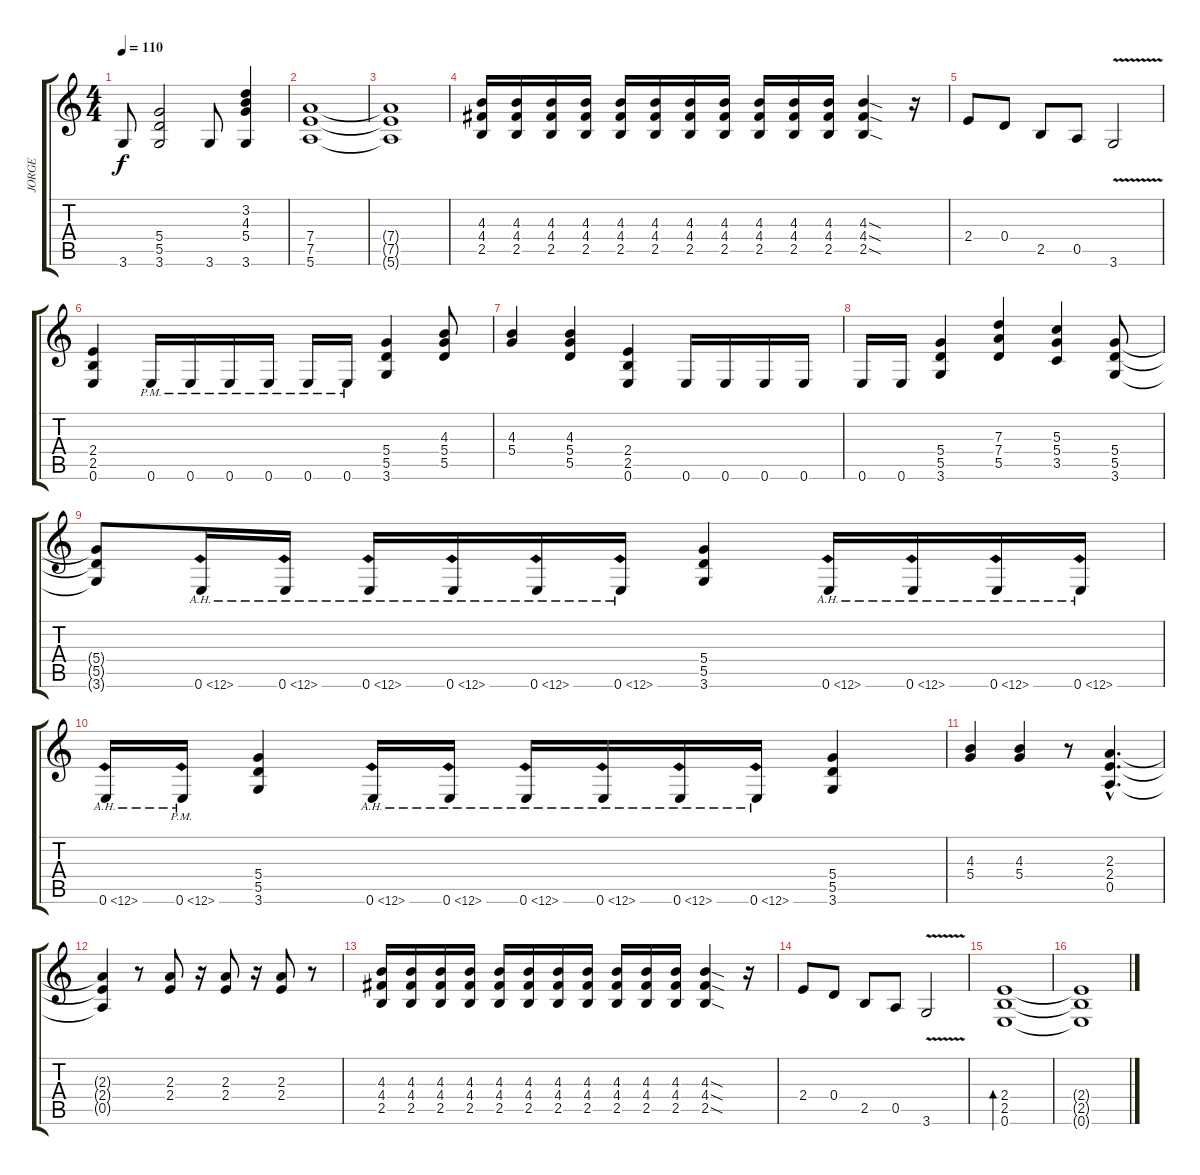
\track ("JORGE" "JORGE") {instrument overdrivenguitar}
\staff {score tabs}
\tuning (E4 B3 G3 D3 A2 E2) {hide}
\ts (4 4)
\tempo 110
\clef g2
\ks c
3.6.8{dy f} (5.4 5.5 3.6).2 3.6.8 (3.2 4.3 5.4 3.6).4 |
(7.4 7.5 5.6).1 |
(7.4{t} 7.5{t} 5.6{t}).1 |
(4.3 4.4 2.5).16 (4.3 4.4 2.5).16 (4.3 4.4 2.5).16 (4.3 4.4 2.5).16 (4.3 4.4 2.5).16 (4.3 4.4 2.5).16 (4.3 4.4 2.5).16 (4.3 4.4 2.5).16 (4.3 4.4 2.5).16 (4.3 4.4 2.5).16 (4.3 4.4 2.5).16 (4.3{sod} 4.4{sod} 2.5{sod}).4 r.16 |
2.4.8 0.4.8 2.5.8 0.5.8 3.6{v}.2 |
(2.4 2.5 0.6).4 0.6{pm}.16 0.6{pm}.16 0.6{pm}.16 0.6{pm}.16 0.6{pm}.16 0.6{pm}.16 (5.4 5.5 3.6).4 (4.3 5.4 5.5).8 |
(4.3 5.4).4 (4.3 5.4 5.5).4 (2.4 2.5 0.6).4 0.6.16 0.6.16 0.6.16 0.6.16 |
0.6.16 0.6.16 (5.4 5.5 3.6).4 (7.3 7.4 5.5).4 (5.3 5.4 3.5).4 (5.4 5.5 3.6).8 |
(5.4{t} 5.5{t} 3.6{t}).8 0.6{ah 12}.16 0.6{ah 12}.16 0.6{ah 12}.16 0.6{ah 12}.16 0.6{ah 12}.16 0.6{ah 12}.16 (5.4 5.5 3.6).4 0.6{ah 12}.16 0.6{ah 12}.16 0.6{ah 12}.16 0.6{ah 12}.16 |
0.6{ah 12}.16 0.6{ah 12 pm}.16 (5.4 5.5 3.6).4 0.6{ah 12}.16 0.6{ah 12}.16 0.6{ah 12}.16 0.6{ah 12}.16 0.6{ah 12}.16 0.6{ah 12}.16 (5.4 5.5 3.6).4 |
(4.3 5.4).4 (4.3 5.4).4 r.8 (2.3{hac} 2.4{hac} 0.5{hac}).4{d} |
(2.3{t} 2.4{t} 0.5{t}).4 r.8 (2.3 2.4).8 r.16 (2.3 2.4).8 r.16 (2.3 2.4).8 r.8 |
(4.3 4.4 2.5).16 (4.3 4.4 2.5).16 (4.3 4.4 2.5).16 (4.3 4.4 2.5).16 (4.3 4.4 2.5).16 (4.3 4.4 2.5).16 (4.3 4.4 2.5).16 (4.3 4.4 2.5).16 (4.3 4.4 2.5).16 (4.3 4.4 2.5).16 (4.3 4.4 2.5).16 (4.3{sod} 4.4{sod} 2.5{sod}).4 r.16 |
2.4.8 0.4.8 2.5.8 0.5.8 3.6{v}.2 |
(2.4 2.5 0.6).1{bd 240} |
(2.4{t} 2.5{t} 0.6{t}).1
